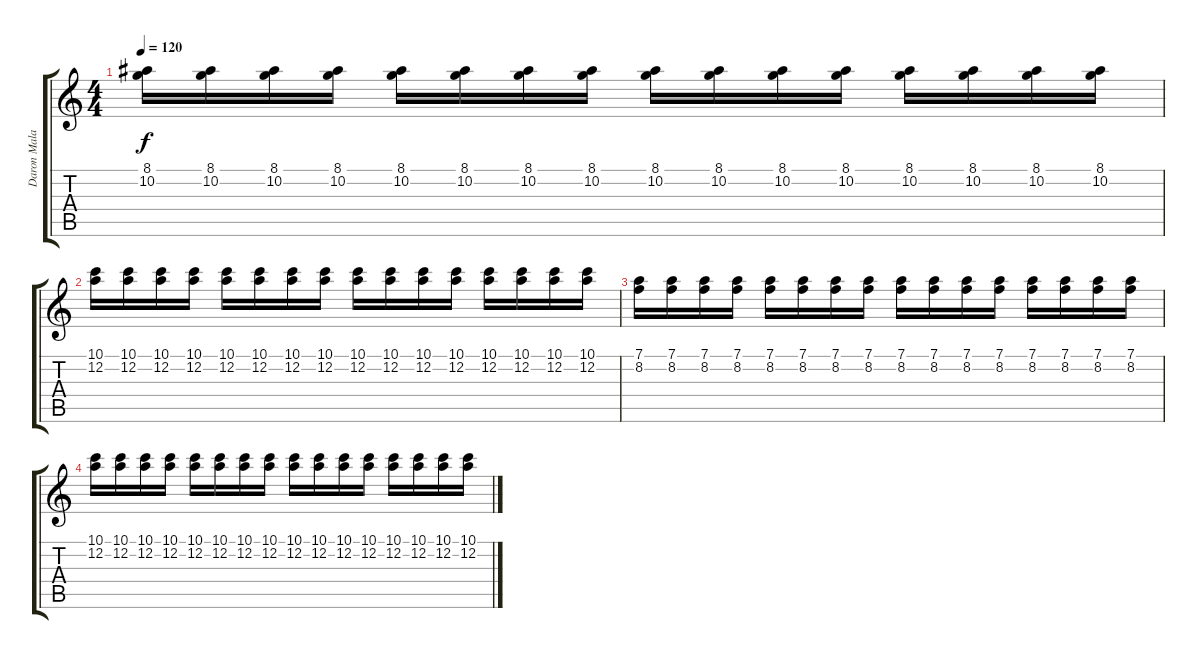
\track ("Daron Malakian (Clean)" "Daron Mala") {instrument electricguitarclean}
\staff {score tabs}
\tuning (D4 A3 F3 C3 G2 C2) {hide}
\ts (4 4)
\tempo 120
\clef g2
\ks c
(8.1 10.2).16{dy f} (8.1 10.2).16 (8.1 10.2).16 (8.1 10.2).16 (8.1 10.2).16 (8.1 10.2).16 (8.1 10.2).16 (8.1 10.2).16 (8.1 10.2).16 (8.1 10.2).16 (8.1 10.2).16 (8.1 10.2).16 (8.1 10.2).16 (8.1 10.2).16 (8.1 10.2).16 (8.1 10.2).16 |
(10.1 12.2).16 (10.1 12.2).16 (10.1 12.2).16 (10.1 12.2).16 (10.1 12.2).16 (10.1 12.2).16 (10.1 12.2).16 (10.1 12.2).16 (10.1 12.2).16 (10.1 12.2).16 (10.1 12.2).16 (10.1 12.2).16 (10.1 12.2).16 (10.1 12.2).16 (10.1 12.2).16 (10.1 12.2).16 |
(7.1 8.2).16 (7.1 8.2).16 (7.1 8.2).16 (7.1 8.2).16 (7.1 8.2).16 (7.1 8.2).16 (7.1 8.2).16 (7.1 8.2).16 (7.1 8.2).16 (7.1 8.2).16 (7.1 8.2).16 (7.1 8.2).16 (7.1 8.2).16 (7.1 8.2).16 (7.1 8.2).16 (7.1 8.2).16 |
(10.1 12.2).16 (10.1 12.2).16 (10.1 12.2).16 (10.1 12.2).16 (10.1 12.2).16 (10.1 12.2).16 (10.1 12.2).16 (10.1 12.2).16 (10.1 12.2).16 (10.1 12.2).16 (10.1 12.2).16 (10.1 12.2).16 (10.1 12.2).16 (10.1 12.2).16 (10.1 12.2).16 (10.1 12.2).16
